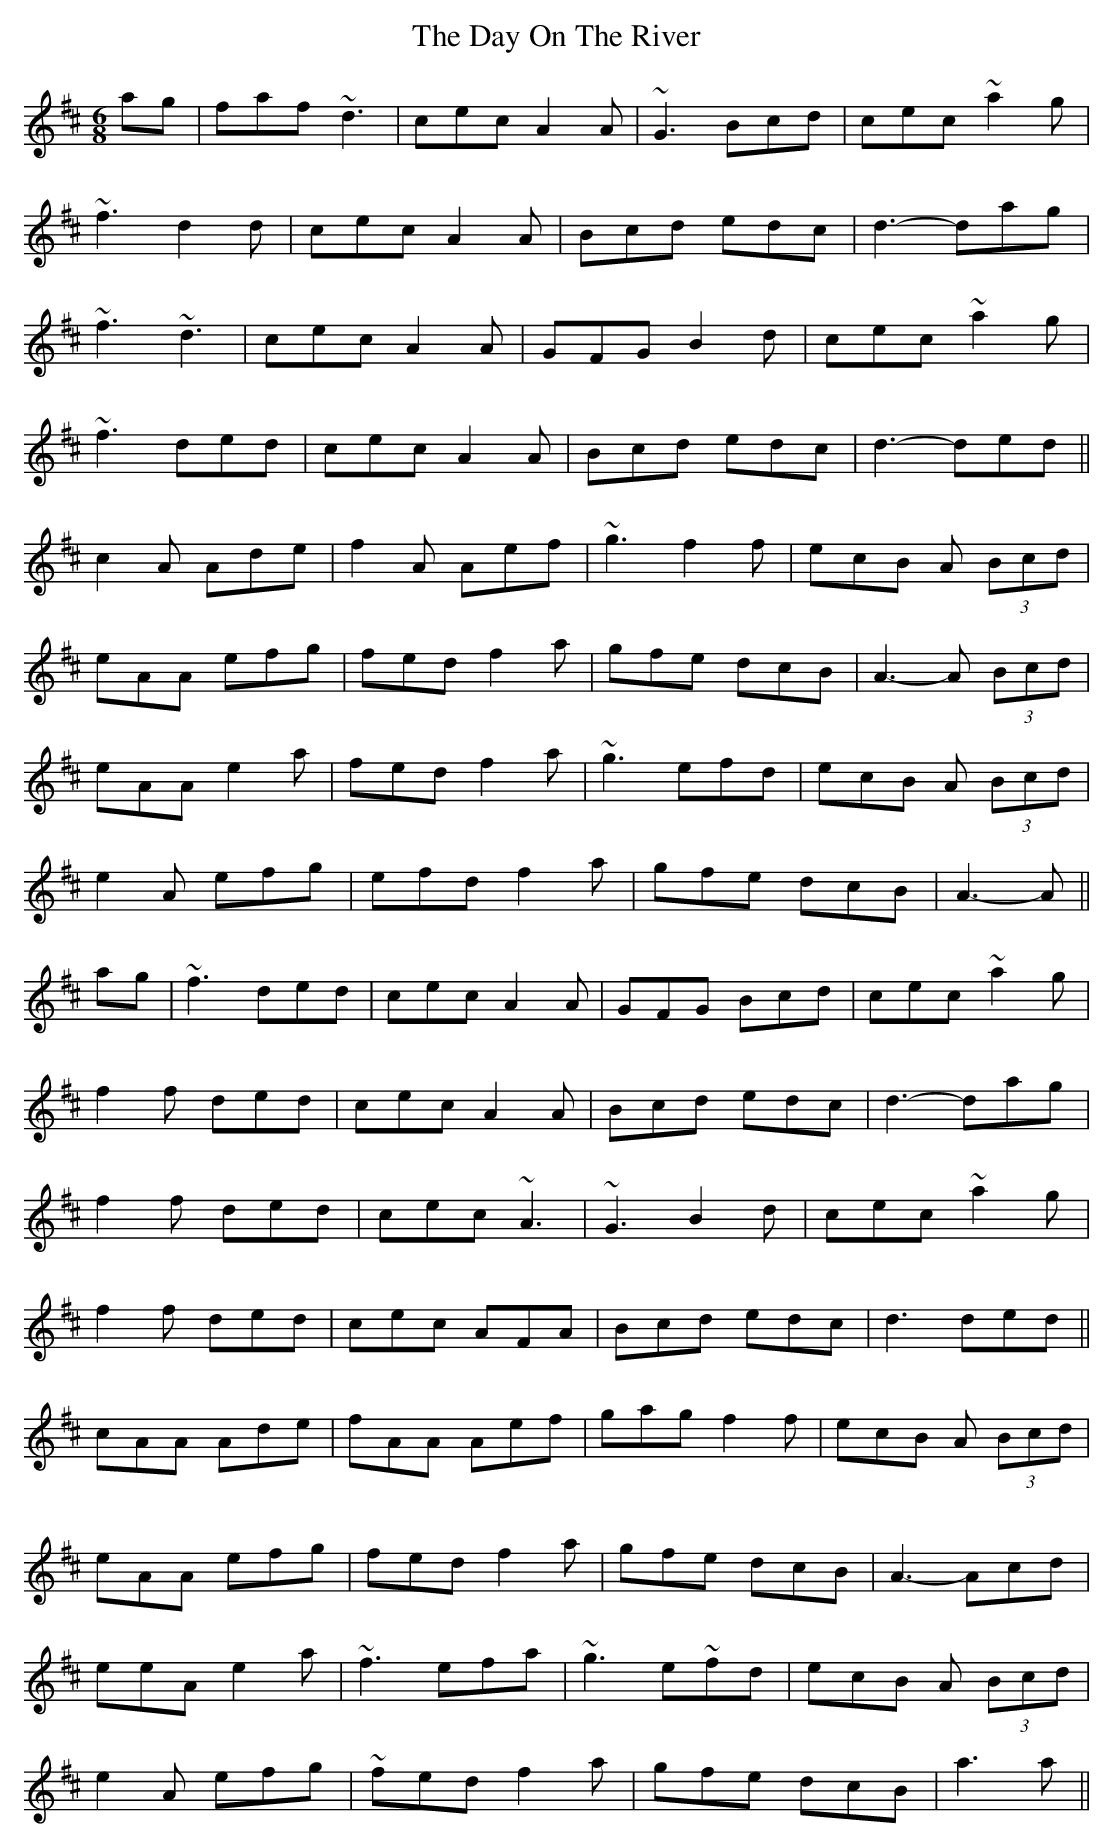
X:1
T: The Day On The River
M: 6/8
L: 1/8
K: Dmaj
ag| faf ~d3 | cec A2A | ~G3 Bcd | cec ~a2g |
~f3 d2d | cec A2A | Bcd edc | d3- - dag |
~f3 ~d3 | cec A2A | GFG B2d | cec ~a2g |
~f3 ded | cec A2A | Bcd edc | d3- - ded ||
c2A Ade|f2A Aef | ~g3 f2f| ecB A (3Bcd |
eAA efg | fed f2a | gfe dcB | A3- - A (3Bcd |
eAA e2a|fed f2a | ~g3 efd| ecB A (3Bcd |
e2A efg | efd f2a | gfe dcB | A3- -A ||
ag|~f3 ded | cec A2A |GFG Bcd | cec ~a2g |
f2f ded | cec A2A | Bcd edc | d3- -dag |
f2f ded | cec ~A3 | ~G3 B2d | cec ~a2g |
f2f ded | cec AFA | Bcd edc | d3 ded ||
cAA Ade | fAA Aef | gag f2f | ecB A (3Bcd |
eAA efg | fed f2a | gfe dcB | A3- -Acd |
eeA e2a | ~f3 efa | ~g3 e~fd | ecB A (3Bcd |
e2A efg | ~fed f2a | gfe dcB | a3 a ||
